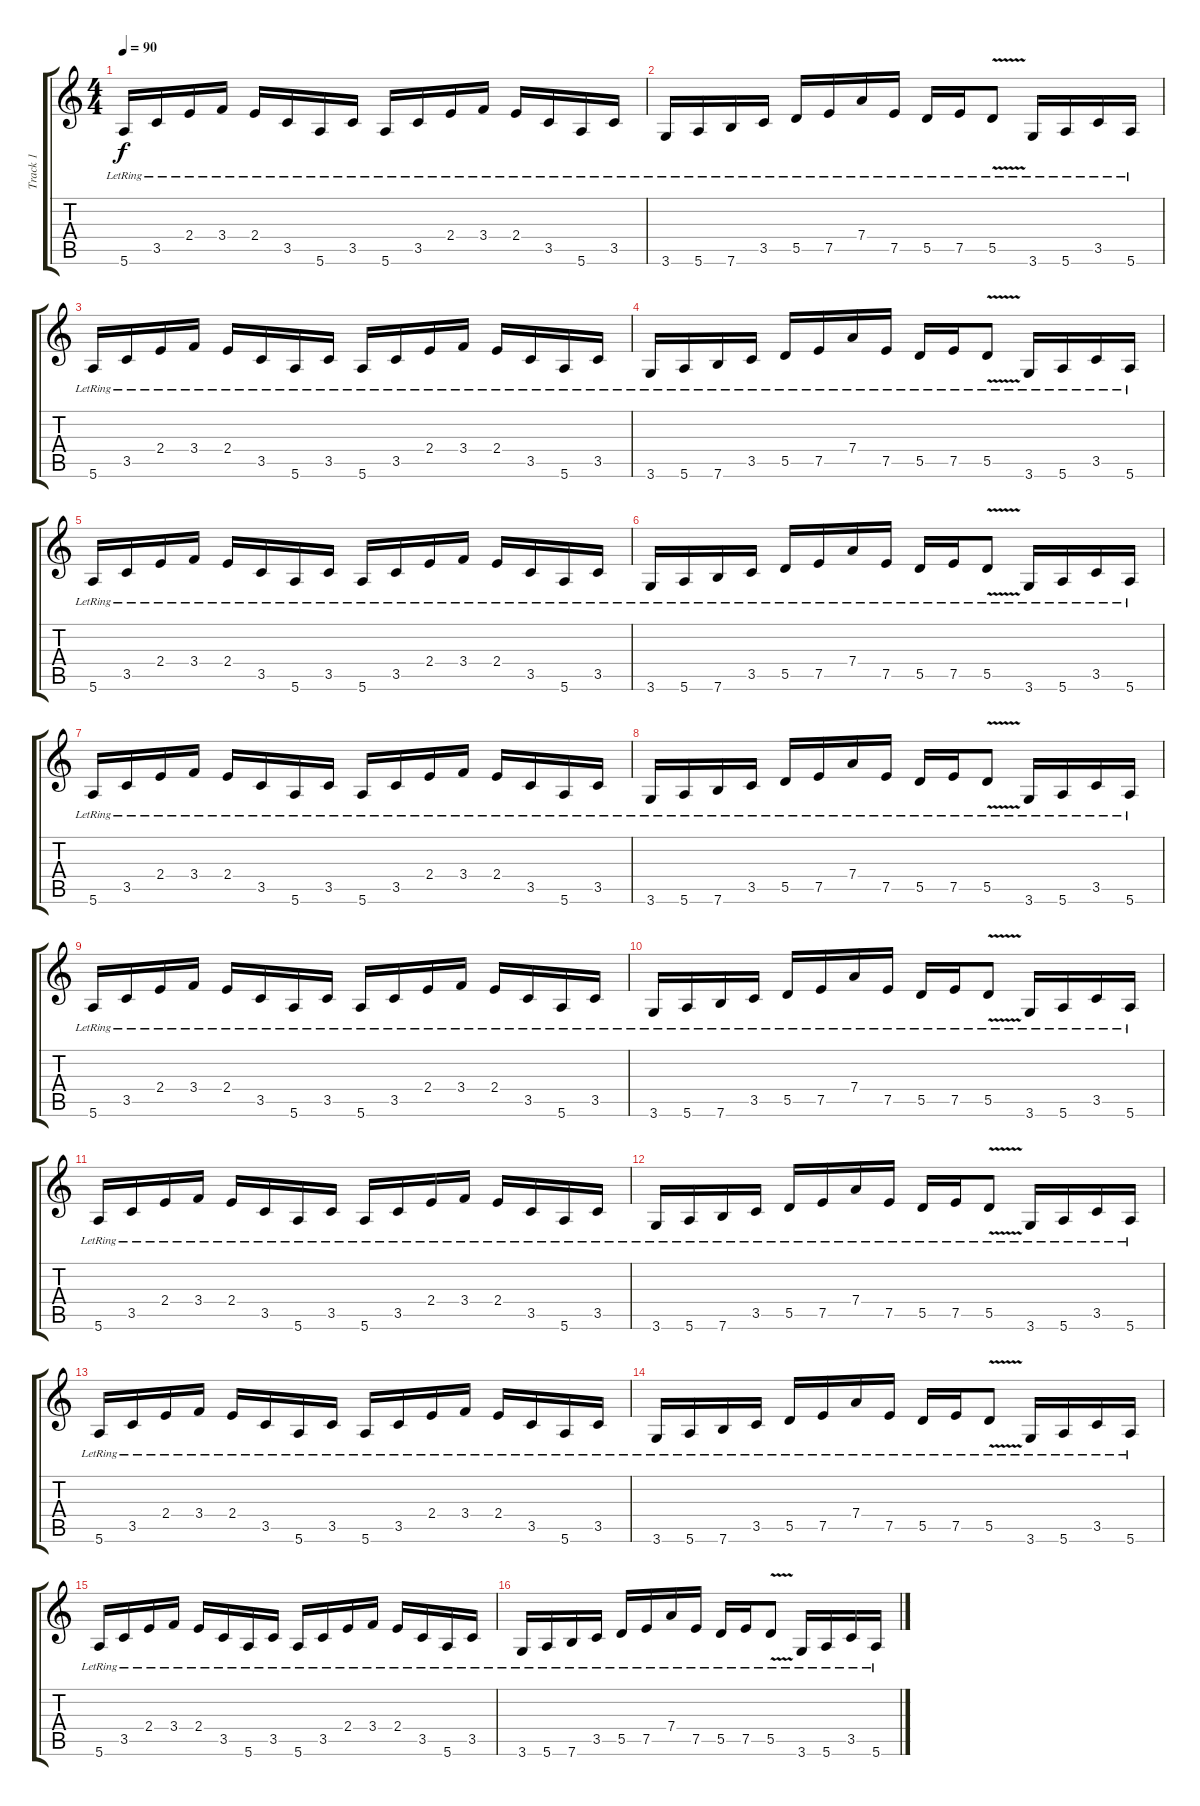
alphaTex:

\track ("Track 1" "Track 1") {instrument acousticguitarsteel}
\staff {score tabs}
\tuning (E4 B3 G3 D3 A2 E2) {hide}
\ts (4 4)
\tempo 90
\clef g2
\ks c
5.6{lr}.16{dy f volume 8} 3.5{lr}.16 2.4{lr}.16 3.4{lr}.16 2.4{lr}.16 3.5{lr}.16 5.6{lr}.16 3.5{lr}.16 5.6{lr}.16 3.5{lr}.16 2.4{lr}.16 3.4{lr}.16 2.4{lr}.16 3.5{lr}.16 5.6{lr}.16 3.5{lr}.16 |
3.6{lr}.16 5.6{lr}.16 7.6{lr}.16 3.5{lr}.16 5.5{lr}.16 7.5{lr}.16 7.4{lr}.16 7.5{lr}.16 5.5{lr}.16 7.5{lr}.16 5.5{v lr}.8 3.6{lr}.16 5.6{lr}.16 3.5{lr}.16 5.6{lr}.16 |
5.6{lr}.16 3.5{lr}.16 2.4{lr}.16 3.4{lr}.16 2.4{lr}.16 3.5{lr}.16 5.6{lr}.16 3.5{lr}.16 5.6{lr}.16 3.5{lr}.16 2.4{lr}.16 3.4{lr}.16 2.4{lr}.16 3.5{lr}.16 5.6{lr}.16 3.5{lr}.16 |
3.6{lr}.16 5.6{lr}.16 7.6{lr}.16 3.5{lr}.16 5.5{lr}.16 7.5{lr}.16 7.4{lr}.16 7.5{lr}.16 5.5{lr}.16 7.5{lr}.16 5.5{v lr}.8 3.6{lr}.16 5.6{lr}.16 3.5{lr}.16 5.6{lr}.16 |
5.6{lr}.16{volume 6} 3.5{lr}.16 2.4{lr}.16 3.4{lr}.16 2.4{lr}.16 3.5{lr}.16 5.6{lr}.16 3.5{lr}.16 5.6{lr}.16 3.5{lr}.16 2.4{lr}.16 3.4{lr}.16 2.4{lr}.16 3.5{lr}.16 5.6{lr}.16 3.5{lr}.16 |
3.6{lr}.16 5.6{lr}.16 7.6{lr}.16 3.5{lr}.16 5.5{lr}.16 7.5{lr}.16 7.4{lr}.16 7.5{lr}.16 5.5{lr}.16 7.5{lr}.16 5.5{v lr}.8 3.6{lr}.16 5.6{lr}.16 3.5{lr}.16 5.6{lr}.16 |
5.6{lr}.16 3.5{lr}.16 2.4{lr}.16 3.4{lr}.16 2.4{lr}.16 3.5{lr}.16 5.6{lr}.16 3.5{lr}.16 5.6{lr}.16 3.5{lr}.16 2.4{lr}.16 3.4{lr}.16 2.4{lr}.16 3.5{lr}.16 5.6{lr}.16 3.5{lr}.16 |
3.6{lr}.16 5.6{lr}.16 7.6{lr}.16 3.5{lr}.16 5.5{lr}.16 7.5{lr}.16 7.4{lr}.16 7.5{lr}.16 5.5{lr}.16 7.5{lr}.16 5.5{v lr}.8 3.6{lr}.16 5.6{lr}.16 3.5{lr}.16 5.6{lr}.16 |
5.6{lr}.16{volume 3} 3.5{lr}.16 2.4{lr}.16 3.4{lr}.16 2.4{lr}.16 3.5{lr}.16 5.6{lr}.16 3.5{lr}.16 5.6{lr}.16 3.5{lr}.16 2.4{lr}.16 3.4{lr}.16 2.4{lr}.16 3.5{lr}.16 5.6{lr}.16 3.5{lr}.16 |
3.6{lr}.16 5.6{lr}.16 7.6{lr}.16 3.5{lr}.16 5.5{lr}.16 7.5{lr}.16 7.4{lr}.16 7.5{lr}.16 5.5{lr}.16 7.5{lr}.16 5.5{v lr}.8 3.6{lr}.16 5.6{lr}.16 3.5{lr}.16 5.6{lr}.16 |
5.6{lr}.16 3.5{lr}.16 2.4{lr}.16 3.4{lr}.16 2.4{lr}.16 3.5{lr}.16 5.6{lr}.16 3.5{lr}.16 5.6{lr}.16 3.5{lr}.16 2.4{lr}.16 3.4{lr}.16 2.4{lr}.16 3.5{lr}.16 5.6{lr}.16 3.5{lr}.16 |
3.6{lr}.16 5.6{lr}.16 7.6{lr}.16 3.5{lr}.16 5.5{lr}.16 7.5{lr}.16 7.4{lr}.16 7.5{lr}.16 5.5{lr}.16 7.5{lr}.16 5.5{v lr}.8 3.6{lr}.16 5.6{lr}.16 3.5{lr}.16 5.6{lr}.16 |
5.6{lr}.16{volume 0} 3.5{lr}.16 2.4{lr}.16 3.4{lr}.16 2.4{lr}.16 3.5{lr}.16 5.6{lr}.16 3.5{lr}.16 5.6{lr}.16 3.5{lr}.16 2.4{lr}.16 3.4{lr}.16 2.4{lr}.16 3.5{lr}.16 5.6{lr}.16 3.5{lr}.16 |
3.6{lr}.16 5.6{lr}.16 7.6{lr}.16 3.5{lr}.16 5.5{lr}.16 7.5{lr}.16 7.4{lr}.16 7.5{lr}.16 5.5{lr}.16 7.5{lr}.16 5.5{v lr}.8 3.6{lr}.16 5.6{lr}.16 3.5{lr}.16 5.6{lr}.16 |
5.6{lr}.16 3.5{lr}.16 2.4{lr}.16 3.4{lr}.16 2.4{lr}.16 3.5{lr}.16 5.6{lr}.16 3.5{lr}.16 5.6{lr}.16 3.5{lr}.16 2.4{lr}.16 3.4{lr}.16 2.4{lr}.16 3.5{lr}.16 5.6{lr}.16 3.5{lr}.16 |
3.6{lr}.16 5.6{lr}.16 7.6{lr}.16 3.5{lr}.16 5.5{lr}.16 7.5{lr}.16 7.4{lr}.16 7.5{lr}.16 5.5{lr}.16 7.5{lr}.16 5.5{v lr}.8 3.6{lr}.16 5.6{lr}.16 3.5{lr}.16 5.6{lr}.16
